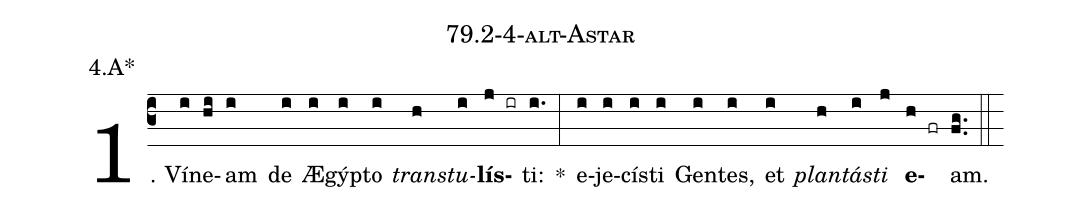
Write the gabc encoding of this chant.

name: 79.2-4-alt-Astar;
annotation: 4.A*;
%%
(c3)1. Ví(i)ne(hi)am(i) de(i) Æ(i)gýp(i)to(i) <i>trans</i>(h)<i>tu</i>(i)<b>lís</b>(j ir)ti:(i.) *(:) e(i)je(i)cís(i)ti(i) Gen(i)tes,(i) et(i) <i>plan</i>(h)<i>tás</i>(i)<i>ti</i>(j) <b>e</b>(h fr)am.(fg..) (::)


%E(i) u(h) o(i) u(j) a(h) e.(fg..) (::)
